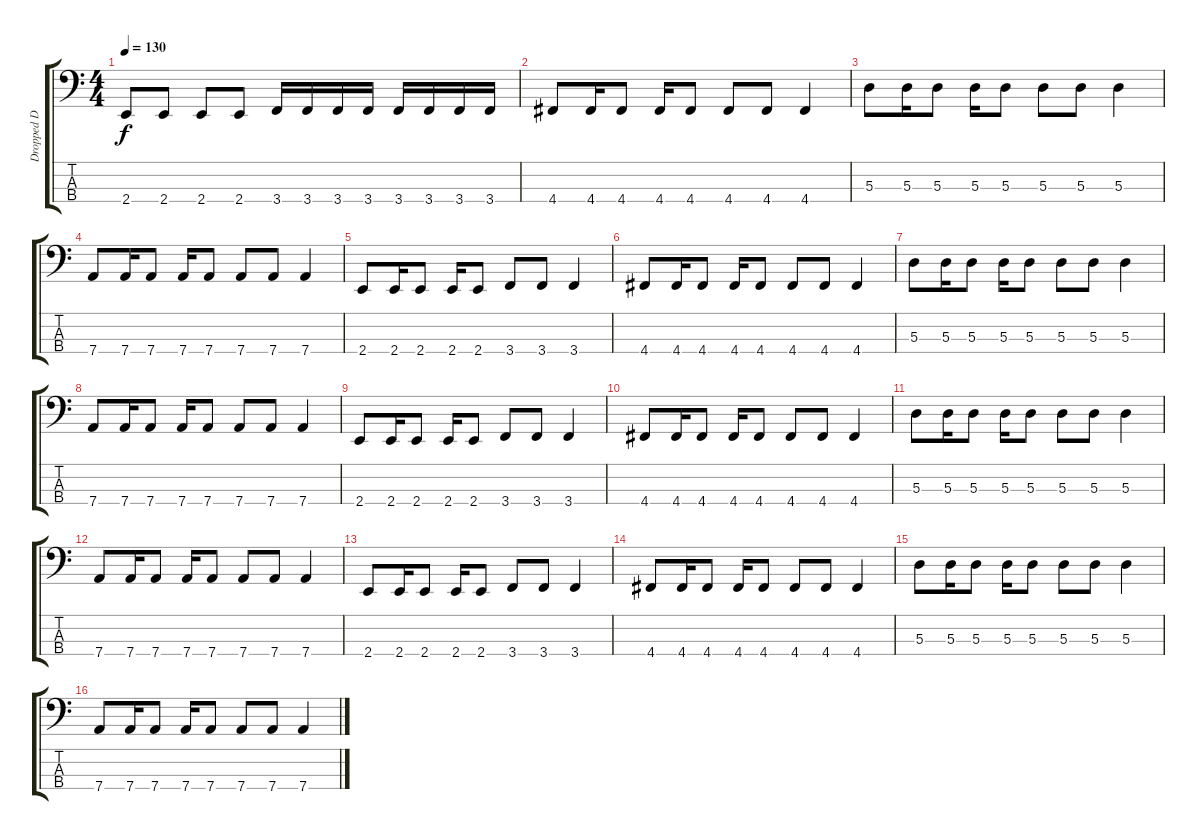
\track ("Dropped D bass" "Dropped D ") {instrument electricbassfinger}
\staff {score tabs}
\tuning (G2 D2 A1 D1) {hide}
\ts (4 4)
\tempo 130
\clef f4
\ks c
2.4.8{dy f} 2.4.8 2.4.8 2.4.8 3.4.16 3.4.16 3.4.16 3.4.16 3.4.16 3.4.16 3.4.16 3.4.16 |
4.4.8 4.4.16 4.4.8 4.4.16 4.4.8 4.4.8 4.4.8 4.4.4 |
5.3.8 5.3.16 5.3.8 5.3.16 5.3.8 5.3.8 5.3.8 5.3.4 |
7.4.8 7.4.16 7.4.8 7.4.16 7.4.8 7.4.8 7.4.8 7.4.4 |
2.4.8 2.4.16 2.4.8 2.4.16 2.4.8 3.4.8 3.4.8 3.4.4 |
4.4.8 4.4.16 4.4.8 4.4.16 4.4.8 4.4.8 4.4.8 4.4.4 |
5.3.8 5.3.16 5.3.8 5.3.16 5.3.8 5.3.8 5.3.8 5.3.4 |
7.4.8 7.4.16 7.4.8 7.4.16 7.4.8 7.4.8 7.4.8 7.4.4 |
2.4.8 2.4.16 2.4.8 2.4.16 2.4.8 3.4.8 3.4.8 3.4.4 |
4.4.8 4.4.16 4.4.8 4.4.16 4.4.8 4.4.8 4.4.8 4.4.4 |
5.3.8 5.3.16 5.3.8 5.3.16 5.3.8 5.3.8 5.3.8 5.3.4 |
7.4.8 7.4.16 7.4.8 7.4.16 7.4.8 7.4.8 7.4.8 7.4.4 |
2.4.8 2.4.16 2.4.8 2.4.16 2.4.8 3.4.8 3.4.8 3.4.4 |
4.4.8 4.4.16 4.4.8 4.4.16 4.4.8 4.4.8 4.4.8 4.4.4 |
5.3.8 5.3.16 5.3.8 5.3.16 5.3.8 5.3.8 5.3.8 5.3.4 |
7.4.8 7.4.16 7.4.8 7.4.16 7.4.8 7.4.8 7.4.8 7.4.4
